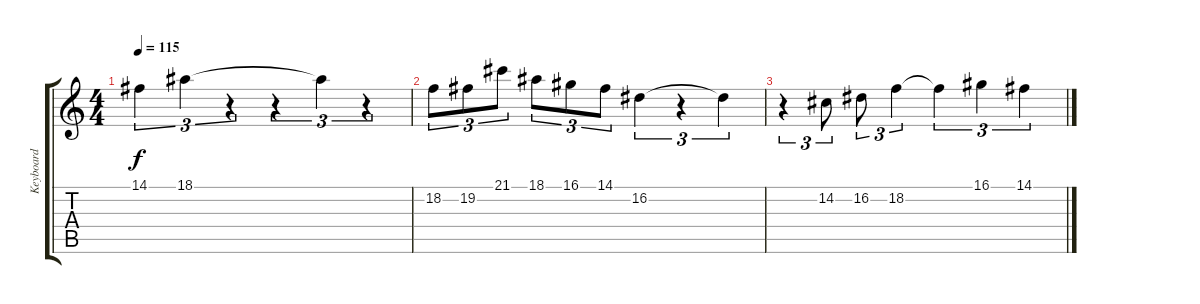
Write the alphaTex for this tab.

\track ("Keyboard" "Keyboard") {instrument pad1newage}
\staff {score tabs}
\tuning (E4 B3 G3 D3 A2 E2) {hide}
\ts (4 4)
\tempo 115
\clef g2
\ks c
14.1.4{tu (3 2) dy f} 18.1.4{tu (3 2)} r.4{tu (3 2)} r.4{tu (3 2)} 18.1{t}.4{tu (3 2)} r.4{tu (3 2)} |
18.2.8{tu (3 2)} 19.2.8{tu (3 2)} 21.1.8{tu (3 2)} 18.1.8{tu (3 2)} 16.1.8{tu (3 2)} 14.1.8{tu (3 2)} 16.2.4{tu (3 2)} r.4{tu (3 2)} 16.2{t}.4{tu (3 2)} |
r.4{tu (3 2)} 14.2.8{tu (3 2)} 16.2.8{tu (3 2)} 18.2.4{tu (3 2)} 18.2{t}.4{tu (3 2)} 16.1.4{tu (3 2)} 14.1.4{tu (3 2)}
